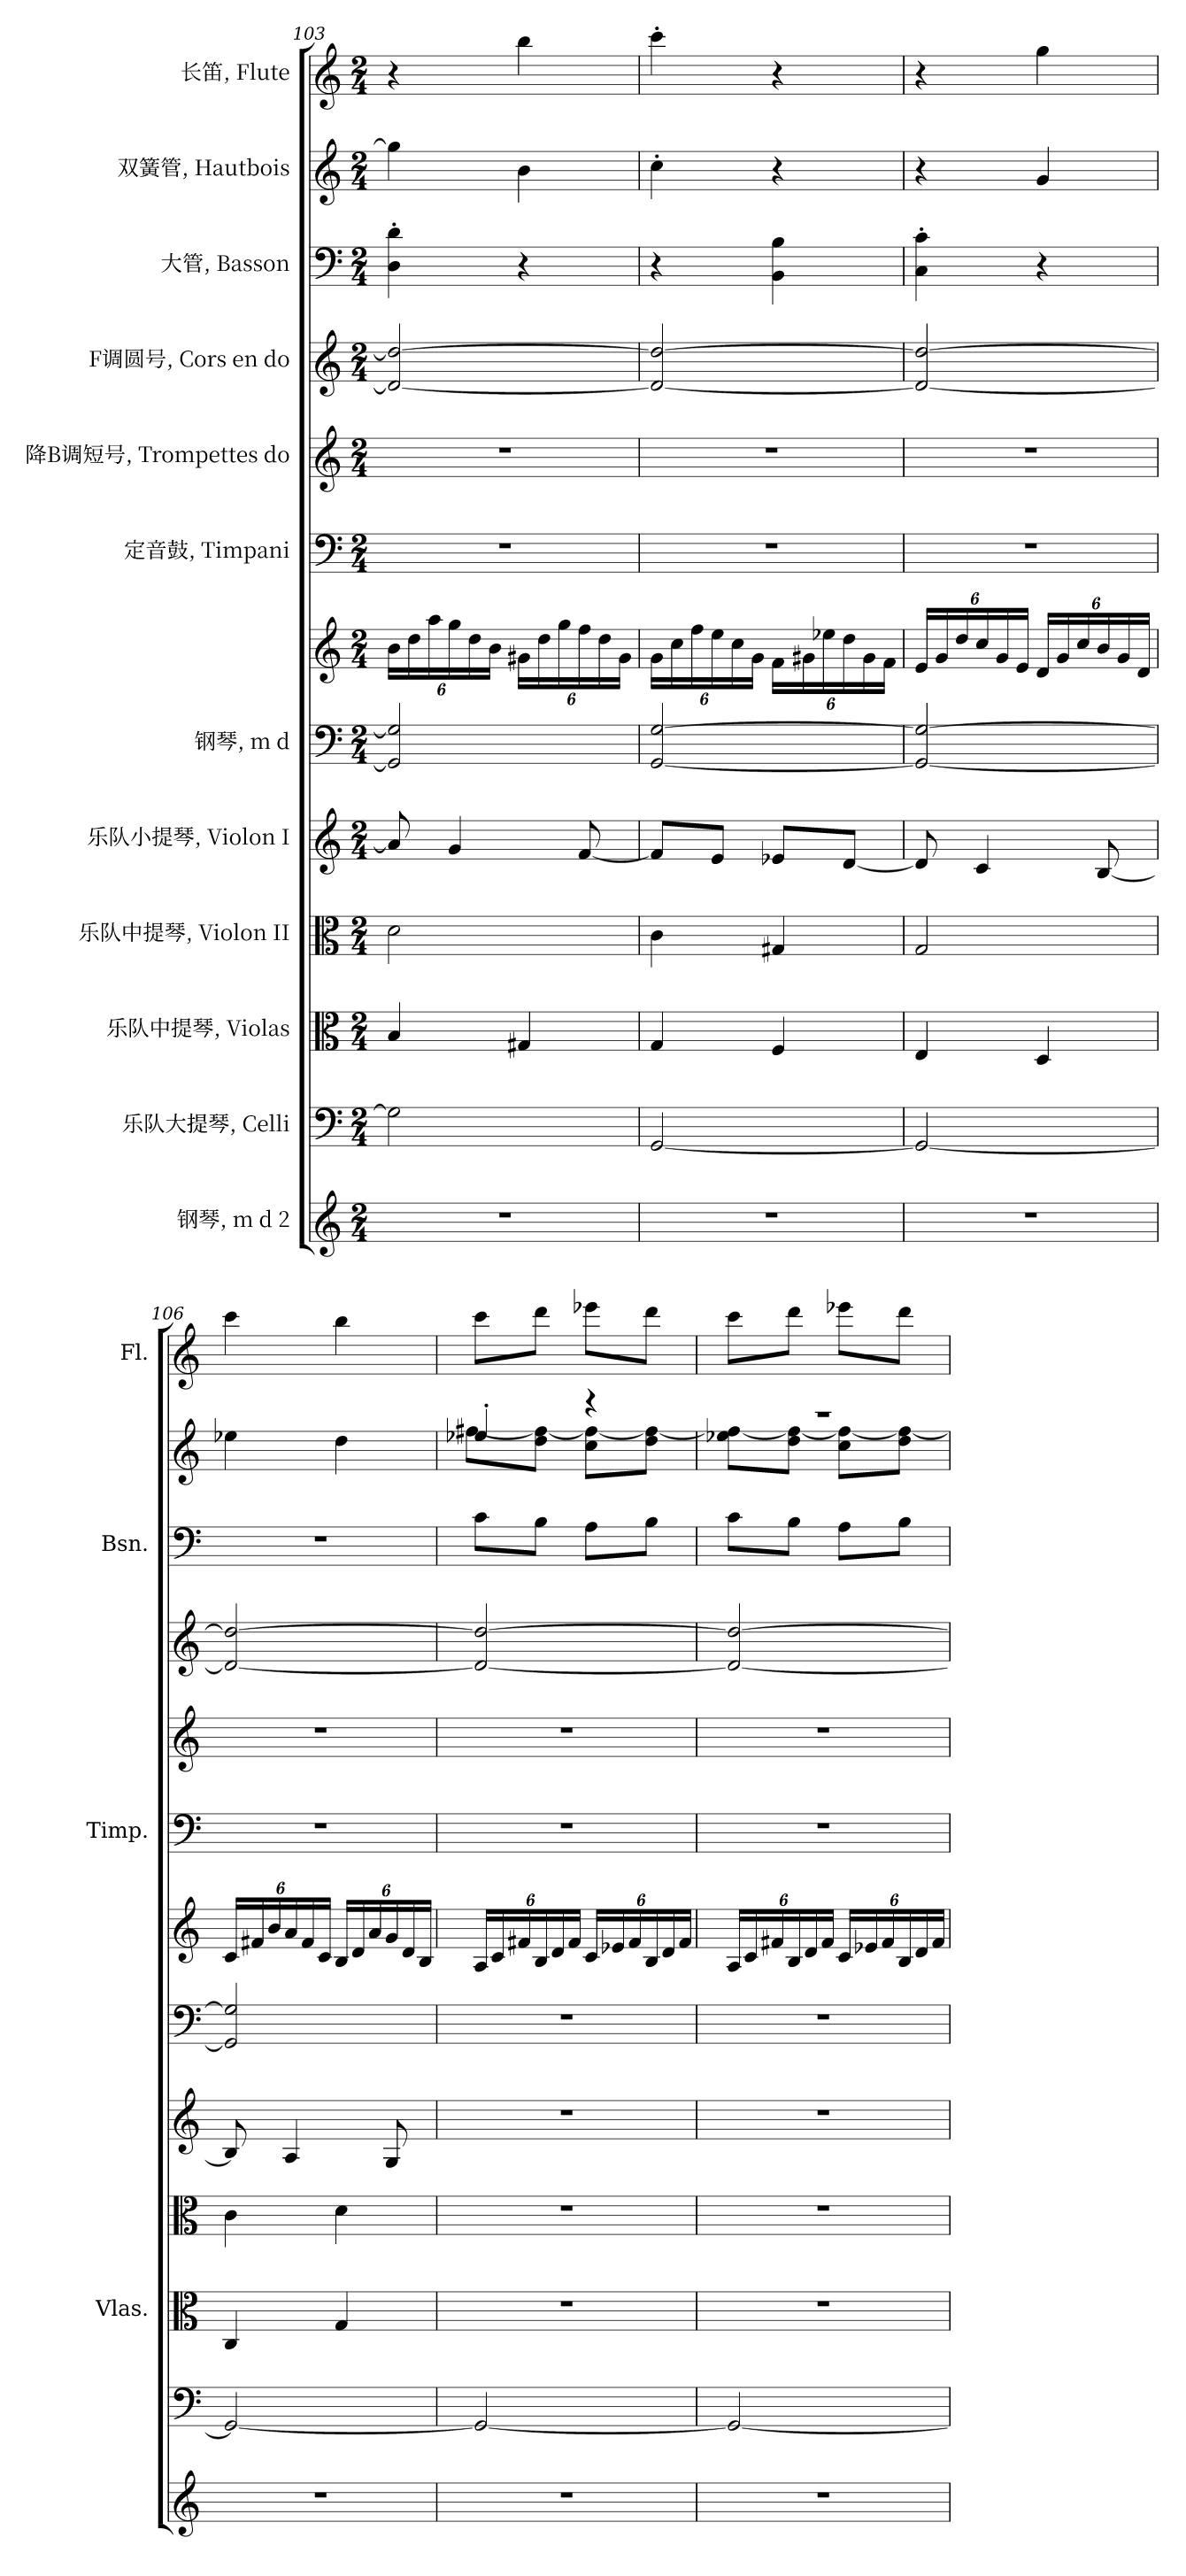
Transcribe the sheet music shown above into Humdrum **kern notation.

**kern	**kern	**kern	**kern	**kern	**kern	**kern	**kern	**kern	**kern	**kern	**kern	**kern
*part12	*part11	*part10	*part9	*part8	*part7	*part7	*part6	*part5	*part4	*part3	*part2	*part1
*staff13	*staff12	*staff11	*staff10	*staff9	*staff8	*staff7	*staff6	*staff5	*staff4	*staff3	*staff2	*staff1
*I"钢琴, m d 2	*I"乐队大提琴, Celli	*I"乐队中提琴, Violas	*I"乐队中提琴, Violon II	*I"乐队小提琴, Violon I	*I"钢琴, m d	*	*I"定音鼓, Timpani	*I"降B调短号, Trompettes do	*I"F调圆号, Cors en do	*I"大管, Basson	*I"双簧管, Hautbois	*I"长笛, Flute
*	*	*I'Vlas.	*	*	*	*	*I'Timp.	*	*	*I'Bsn.	*	*I'Fl.
*clefG2	*clefF4	*clefC3	*clefC3	*clefG2	*clefF4	*clefG2	*clefF4	*clefG2	*clefG2	*clefF4	*clefG2	*clefG2
*	*	*	*	*	*	*	*	*ITrd1c2	*ITrd4c7	*	*	*
*k[]	*k[]	*k[]	*k[]	*k[]	*k[]	*k[]	*k[]	*k[b-e-]	*k[b-]	*k[]	*k[]	*k[]
*M2/4	*M2/4	*M2/4	*M2/4	*M2/4	*M2/4	*M2/4	*M2/4	*M2/4	*M2/4	*M2/4	*M2/4	*M2/4
*	*	*	*	*	*	*Xbrackettup	*	*	*	*	*	*
=103	=103	=103	=103	=103	=103	=103	=103	=103	=103	=103	=103	=103
2r	2G\]	4B/	2d\	8a/]	2GG/] 2G/]	24b\LL	2r	2r	2G/_ 2g/_	4D\' 4d\'	4gg\]	4r
.	.	.	.	.	.	24dd\	.	.	.	.	.	.
.	.	.	.	.	.	24aa\	.	.	.	.	.	.
.	.	.	.	4g/	.	24gg\	.	.	.	.	.	.
.	.	.	.	.	.	24dd\	.	.	.	.	.	.
.	.	.	.	.	.	24b\JJ	.	.	.	.	.	.
.	.	4G#X/	.	.	.	24g#X\LL	.	.	.	4r	4b\	4bb\
.	.	.	.	.	.	24dd\	.	.	.	.	.	.
.	.	.	.	.	.	24gg\	.	.	.	.	.	.
.	.	.	.	[8f/	.	24ff\	.	.	.	.	.	.
.	.	.	.	.	.	24dd\	.	.	.	.	.	.
.	.	.	.	.	.	24g#\JJ	.	.	.	.	.	.
=104	=104	=104	=104	=104	=104	=104	=104	=104	=104	=104	=104	=104
2r	[2GG/	4G/	4c\	8f/L]	[2GG/ [2G/	24g\LL	2r	2r	2G/_ 2g/_	4r	4cc'\	4ccc'\
.	.	.	.	.	.	24cc\	.	.	.	.	.	.
.	.	.	.	.	.	24ff\	.	.	.	.	.	.
.	.	.	.	8e/J	.	24ee\	.	.	.	.	.	.
.	.	.	.	.	.	24cc\	.	.	.	.	.	.
.	.	.	.	.	.	24g\JJ	.	.	.	.	.	.
.	.	4F/	4G#X/	8e-X/L	.	24f\LL	.	.	.	4BB\ 4B\	4r	4r
.	.	.	.	.	.	24g#X\	.	.	.	.	.	.
.	.	.	.	.	.	24ee-X\	.	.	.	.	.	.
.	.	.	.	[8d/J	.	24dd\	.	.	.	.	.	.
.	.	.	.	.	.	24g#\	.	.	.	.	.	.
.	.	.	.	.	.	24f\JJ	.	.	.	.	.	.
!!LO:PB:g=z
=105	=105	=105	=105	=105	=105	=105	=105	=105	=105	=105	=105	=105
2r	2GG/_	4E/	2G/	8d/]	2GG/_ 2G/_	24e/LL	2r	2r	2G/_ 2g/_	4C\' 4c\'	4r	4r
.	.	.	.	.	.	24g/	.	.	.	.	.	.
.	.	.	.	.	.	24dd/	.	.	.	.	.	.
.	.	.	.	4c/	.	24cc/	.	.	.	.	.	.
.	.	.	.	.	.	24g/	.	.	.	.	.	.
.	.	.	.	.	.	24e/JJ	.	.	.	.	.	.
.	.	4D/	.	.	.	24d/LL	.	.	.	4r	4g/	4gg\
.	.	.	.	.	.	24g/	.	.	.	.	.	.
.	.	.	.	.	.	24cc/	.	.	.	.	.	.
.	.	.	.	[8B/	.	24b/	.	.	.	.	.	.
.	.	.	.	.	.	24g/	.	.	.	.	.	.
.	.	.	.	.	.	24d/JJ	.	.	.	.	.	.
=106	=106	=106	=106	=106	=106	=106	=106	=106	=106	=106	=106	=106
2r	2GG/_	4C/	4c\	8B/]	2GG/] 2G/]	24c/LL	2r	2r	2G/_ 2g/_	2r	4ee-X\	4ccc\
.	.	.	.	.	.	24f#X/	.	.	.	.	.	.
.	.	.	.	.	.	24b/	.	.	.	.	.	.
.	.	.	.	4A/	.	24a/	.	.	.	.	.	.
.	.	.	.	.	.	24f#/	.	.	.	.	.	.
.	.	.	.	.	.	24c/JJ	.	.	.	.	.	.
.	.	4G/	4d\	.	.	24B/LL	.	.	.	.	4dd\	4bb\
.	.	.	.	.	.	24d/	.	.	.	.	.	.
.	.	.	.	.	.	24a/	.	.	.	.	.	.
.	.	.	.	8G/	.	24g/	.	.	.	.	.	.
.	.	.	.	.	.	24d/	.	.	.	.	.	.
.	.	.	.	.	.	24B/JJ	.	.	.	.	.	.
=107	=107	=107	=107	=107	=107	=107	=107	=107	=107	=107	=107	=107
*	*	*	*	*	*	*	*	*	*	*	*^	*
2r	2GG/_	2r	2r	2r	2r	24A/LL	2r	2r	2G/_ 2g/_	8c\L	4ee-X'/	[8ff#X\L	8ccc\L
.	.	.	.	.	.	24c/	.	.	.	.	.	.	.
.	.	.	.	.	.	24f#X/	.	.	.	.	.	.	.
.	.	.	.	.	.	24B/	.	.	.	8B\J	.	8dd\ 8ff#\_J	8ddd\J
.	.	.	.	.	.	24d/	.	.	.	.	.	.	.
.	.	.	.	.	.	24f#/JJ	.	.	.	.	.	.	.
.	.	.	.	.	.	24c/LL	.	.	.	8A\L	4r	8cc\ 8ff#\_L	8eee-X\L
.	.	.	.	.	.	24e-X/	.	.	.	.	.	.	.
.	.	.	.	.	.	24f#/	.	.	.	.	.	.	.
.	.	.	.	.	.	24B/	.	.	.	8B\J	.	8dd\ 8ff#\_J	8ddd\J
.	.	.	.	.	.	24d/	.	.	.	.	.	.	.
.	.	.	.	.	.	24f#/JJ	.	.	.	.	.	.	.
!!LO:PB:g=z
=108	=108	=108	=108	=108	=108	=108	=108	=108	=108	=108	=108	=108	=108
2r	2GG/_	2r	2r	2r	2r	24A/LL	2r	2r	2G/_ 2g/_	8c\L	2r	8ee-X\ 8ff#\_L	8ccc\L
.	.	.	.	.	.	24c/	.	.	.	.	.	.	.
.	.	.	.	.	.	24f#X/	.	.	.	.	.	.	.
.	.	.	.	.	.	24B/	.	.	.	8B\J	.	8dd\ 8ff#\_J	8ddd\J
.	.	.	.	.	.	24d/	.	.	.	.	.	.	.
.	.	.	.	.	.	24f#/JJ	.	.	.	.	.	.	.
.	.	.	.	.	.	24c/LL	.	.	.	8A\L	.	8cc\ 8ff#\_L	8eee-X\L
.	.	.	.	.	.	24e-X/	.	.	.	.	.	.	.
.	.	.	.	.	.	24f#/	.	.	.	.	.	.	.
.	.	.	.	.	.	24B/	.	.	.	8B\J	.	8dd\ 8ff#\_J	8ddd\J
.	.	.	.	.	.	24d/	.	.	.	.	.	.	.
.	.	.	.	.	.	24f#/JJ	.	.	.	.	.	.	.
*	*	*	*	*	*	*	*	*	*	*	*v	*v	*
=	=	=	=	=	=	=	=	=	=	=	=	=
*-	*-	*-	*-	*-	*-	*-	*-	*-	*-	*-	*-	*-
